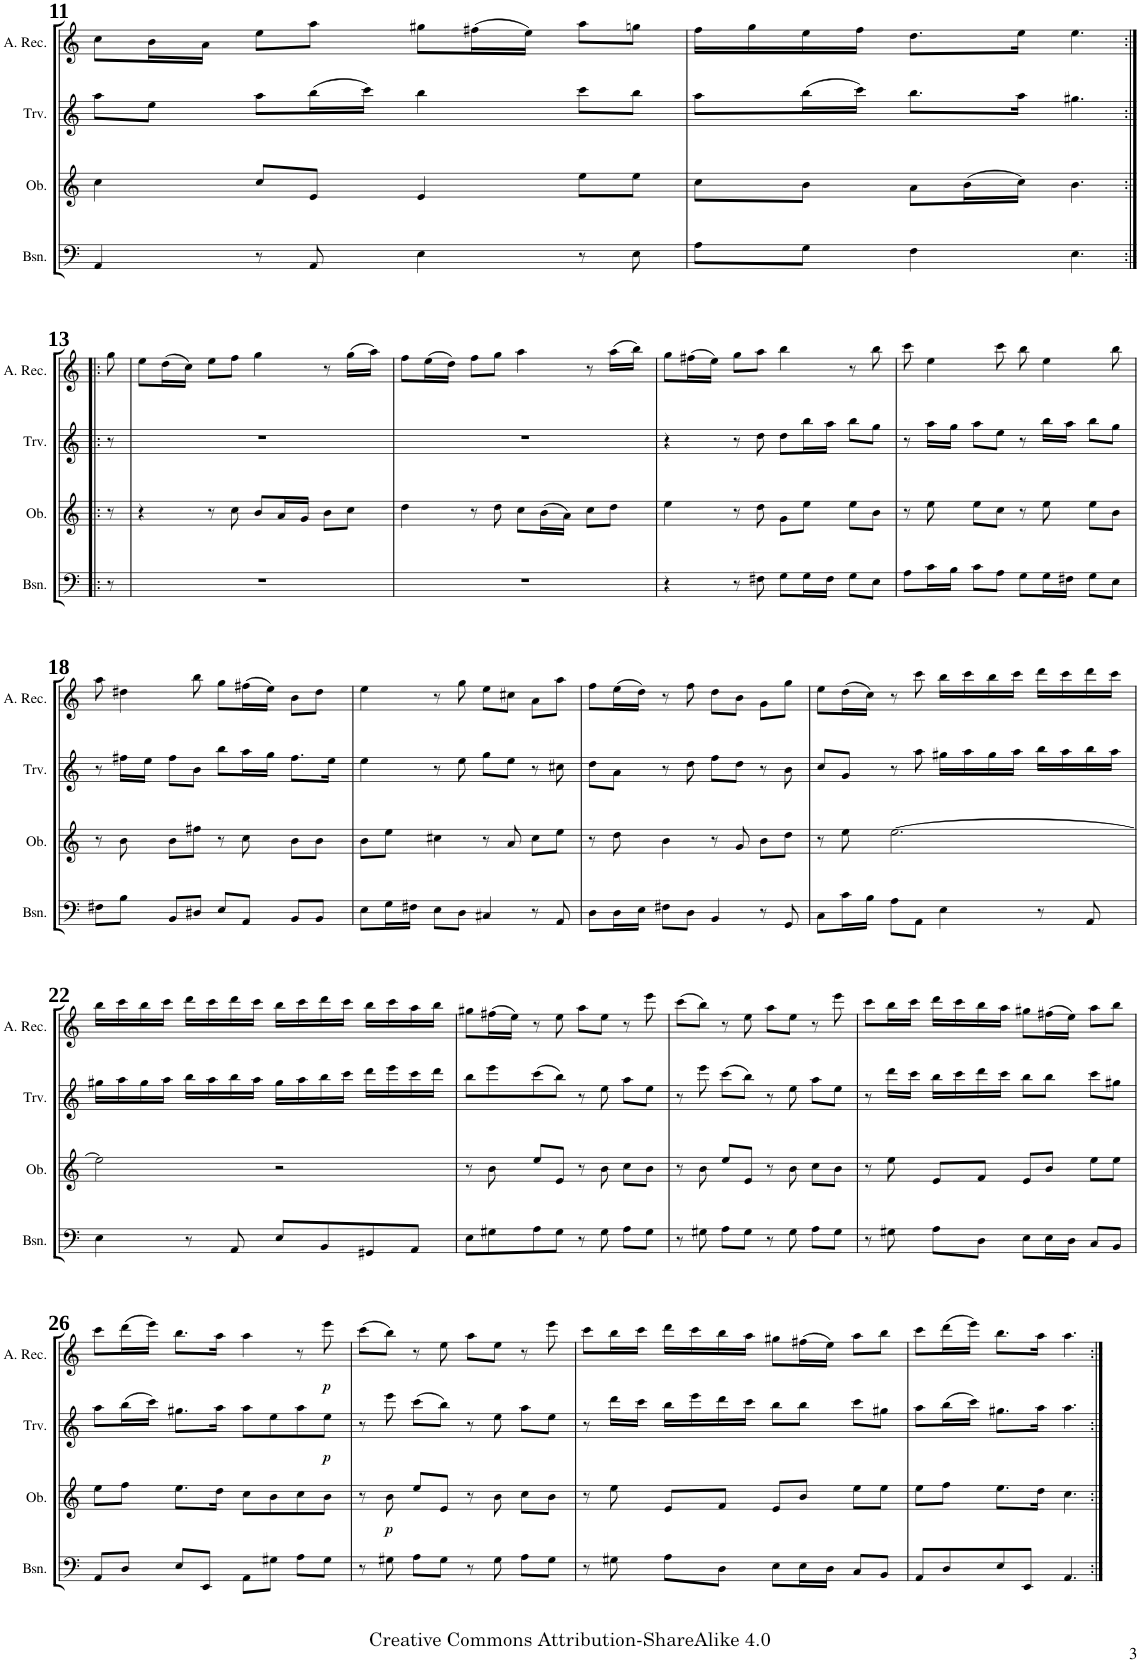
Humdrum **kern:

**kern	**kern	**dynam	**kern	**dynam	**kern	**dynam
*part4	*part3	*part3	*part2	*part2	*part1	*part1
*staff4	*staff3	*staff3	*staff2	*staff2	*staff1	*staff1
*I"Fagott	*I"Oboe	*	*I"Traverso	*	*I"Alto Recorder	*
*	*I'Ob.	*	*I'Trv.	*	*I'A. Rec.	*
!!LO:PB:g=z
*clefF4	*clefG2	*	*clefG2	*	*clefG2	*
*k[]	*k[]	*	*k[]	*	*k[]	*
*M4/4	*M4/4	*	*M4/4	*	*M4/4	*
*met(c)	*met(c)	*	*met(c)	*	*met(c)	*
=11	=11	=11	=11	=11	=11	=11
4AA/	4cc\	.	8aa\L	.	8cc\L	.
.	.	.	8ee\J	.	16b\L	.
.	.	.	.	.	16a\JJ	.
8r	8cc/L	.	8aa\L	.	8ee\L	.
8AA/	8e/J	.	(16bb\L	.	8aa\J	.
.	.	.	16ccc\JJ)	.	.	.
4E\	4e/	.	4bb\	.	8gg#X\L	.
.	.	.	.	.	(16ff#X\L	.
.	.	.	.	.	16ee\JJ)	.
8r	8ee\L	.	8ccc\L	.	8aa\L	.
8E\	8ee\J	.	8bb\J	.	8ggn\J	.
=12	=12	=12	=12	=12	=12	=12
8A\L	8cc\L	.	8aa\L	.	16ff\LL	.
.	.	.	.	.	16gg\	.
8G\J	8b\J	.	(16bb\L	.	16ee\	.
.	.	.	16ccc\JJ)	.	16ff\JJ	.
4F\	8a\L	.	8.bb\L	.	8.dd\L	.
.	(16b\L	.	.	.	.	.
.	16cc\JJ)	.	16aa\Jk	.	16ee\Jk	.
4.E\	4.b\	.	4.gg#X\	.	4.ee\	.
!!LO:LB:g=z
=13:|!|:	=13:|!|:	=13:|!|:	=13:|!|:	=13:|!|:	=13:|!|:	=13:|!|:
8r	8r	.	8r	.	8gg\	.
=14	=14	=14	=14	=14	=14	=14
1r	4r	.	1r	.	8ee\L	.
.	.	.	.	.	(16dd\L	.
.	.	.	.	.	16cc\JJ)	.
.	8r	.	.	.	8ee\L	.
.	8cc\	.	.	.	8ff\J	.
.	8b/L	.	.	.	4gg\	.
.	16a/L	.	.	.	.	.
.	16g/JJ	.	.	.	.	.
.	8b\L	.	.	.	8r	.
.	8cc\J	.	.	.	(16gg\LL	.
.	.	.	.	.	16aa\JJ)	.
=15	=15	=15	=15	=15	=15	=15
1r	4dd\	.	1r	.	8ff\L	.
.	.	.	.	.	(16ee\L	.
.	.	.	.	.	16dd\JJ)	.
.	8r	.	.	.	8ff\L	.
.	8dd\	.	.	.	8gg\J	.
.	8cc\L	.	.	.	4aa\	.
.	(16b\L	.	.	.	.	.
.	16a\JJ)	.	.	.	.	.
.	8cc\L	.	.	.	8r	.
.	8dd\J	.	.	.	(16aa\LL	.
.	.	.	.	.	16bb\JJ)	.
=16	=16	=16	=16	=16	=16	=16
4r	4ee\	.	4r	.	8gg\L	.
.	.	.	.	.	(16ff#X\L	.
.	.	.	.	.	16ee\JJ)	.
8r	8r	.	8r	.	8gg\L	.
8F#X\	8dd\	.	8dd\	.	8aa\J	.
8G\L	8g\L	.	8dd\L	.	4bb\	.
16G\L	8ee\J	.	16bb\L	.	.	.
16F#\JJ	.	.	16aa\JJ	.	.	.
8G\L	8ee\L	.	8bb\L	.	8r	.
8E\J	8b\J	.	8gg\J	.	8bb\	.
=17	=17	=17	=17	=17	=17	=17
8A\L	8r	.	8r	.	8ccc\	.
16c\L	8ee\	.	16aa\LL	.	4ee\	.
16B\JJ	.	.	16gg\JJ	.	.	.
8c\L	8ee\L	.	8aa\L	.	.	.
8A\J	8cc\J	.	8ee\J	.	8ccc\	.
8G\L	8r	.	8r	.	8bb\	.
16G\L	8ee\	.	16bb\LL	.	4ee\	.
16F#X\JJ	.	.	16aa\JJ	.	.	.
8G\L	8ee\L	.	8bb\L	.	.	.
8E\J	8b\J	.	8gg\J	.	8bb\	.
!!LO:LB:g=z
=18	=18	=18	=18	=18	=18	=18
8F#X\L	8r	.	8r	.	8aa\	.
8B\J	8b\	.	16ff#X\LL	.	4dd#X\	.
.	.	.	16ee\JJ	.	.	.
8BB/L	8b\L	.	8ff#\L	.	.	.
8D#X/J	8ff#X\J	.	8b\J	.	8bb\	.
8E/L	8r	.	8bb\L	.	8gg\L	.
8AA/J	8cc\	.	16aa\L	.	(16ff#X\L	.
.	.	.	16gg\JJ	.	16ee\JJ)	.
8BB/L	8b\L	.	8.ff#\L	.	8b\L	.
8BB/J	8b\J	.	.	.	8dd#\J	.
.	.	.	16ee\Jk	.	.	.
=19	=19	=19	=19	=19	=19	=19
8E\L	8b\L	.	4ee\	.	4ee\	.
16G\L	8ee\J	.	.	.	.	.
16F#X\JJ	.	.	.	.	.	.
8E\L	4cc#X\	.	8r	.	8r	.
8D\J	.	.	8ee\	.	8gg\	.
4C#X/	8r	.	8gg\L	.	8ee\L	.
.	8a/	.	8ee\J	.	8cc#X\J	.
8r	8cc#\L	.	8r	.	8a\L	.
8AA/	8ee\J	.	8cc#X\	.	8aa\J	.
=20	=20	=20	=20	=20	=20	=20
8D\L	8r	.	8dd\L	.	8ff\L	.
16D\L	8dd\	.	8a\J	.	(16ee\L	.
16E\JJ	.	.	.	.	16dd\JJ)	.
8F#X\L	4b\	.	8r	.	8r	.
8D\J	.	.	8dd\	.	8ff\	.
4BB/	8r	.	8ff\L	.	8dd\L	.
.	8g/	.	8dd\J	.	8b\J	.
8r	8b\L	.	8r	.	8g\L	.
8GG/	8dd\J	.	8b\	.	8gg\J	.
=21	=21	=21	=21	=21	=21	=21
*k[]	*	*	*	*	*	*
8C\L	8r	.	8cc/L	.	8ee\L	.
16c\L	8ee\	.	8g/J	.	(16dd\L	.
16B\JJ	.	.	.	.	16cc\JJ)	.
8A\L	[2.ee\	.	8r	.	8r	.
8AA\J	.	.	8aa\	.	8ccc\	.
4E\	.	.	16gg#X\LL	.	16bb\LL	.
.	.	.	16aa\	.	16ccc\	.
.	.	.	16gg#\	.	16bb\	.
.	.	.	16aa\JJ	.	16ccc\JJ	.
8r	.	.	16bb\LL	.	16ddd\LL	.
.	.	.	16aa\	.	16ccc\	.
8AA/	.	.	16bb\	.	16ddd\	.
.	.	.	16aa\JJ	.	16ccc\JJ	.
!!LO:LB:g=z
=22	=22	=22	=22	=22	=22	=22
4E\	2ee\]	.	16gg#X\LL	.	16bb\LL	.
.	.	.	16aa\	.	16ccc\	.
.	.	.	16gg#\	.	16bb\	.
.	.	.	16aa\JJ	.	16ccc\JJ	.
8r	.	.	16bb\LL	.	16ddd\LL	.
.	.	.	16aa\	.	16ccc\	.
8AA/	.	.	16bb\	.	16ddd\	.
.	.	.	16aa\JJ	.	16ccc\JJ	.
8E/L	2r	.	16gg#\LL	.	16bb\LL	.
.	.	.	16aa\	.	16ccc\	.
8BB/	.	.	16bb\	.	16ddd\	.
.	.	.	16ccc\JJ	.	16ccc\JJ	.
8GG#X/	.	.	16ddd\LL	.	16bb\LL	.
.	.	.	16eee\	.	16ccc\	.
8AA/J	.	.	16ccc\	.	16aa\	.
.	.	.	16ddd\JJ	.	16bb\JJ	.
=23	=23	=23	=23	=23	=23	=23
8E\L	8r	.	8bb\L	.	8gg#X\L	.
8G#X\	8b\	.	8eee\	.	(16ff#X\L	.
.	.	.	.	.	16ee\JJ)	.
8A\	8ee/L	.	(8ccc\	.	8r	.
8G#\J	8e/J	.	8bb\J)	.	8ee\	.
8r	8r	.	8r	.	8aa\L	.
8G#\	8b\	.	8ee\	.	8ee\J	.
8A\L	8cc\L	.	8aa\L	.	8r	.
8G#\J	8b\J	.	8ee\J	.	8eee\	.
=24	=24	=24	=24	=24	=24	=24
8r	8r	.	8r	.	(8ccc\L	.
8G#X\	8b\	.	8eee\	.	8bb\J)	.
8A\L	8ee/L	.	(8ccc\L	.	8r	.
8G#\J	8e/J	.	8bb\J)	.	8ee\	.
8r	8r	.	8r	.	8aa\L	.
8G#\	8b\	.	8ee\	.	8ee\J	.
8A\L	8cc\L	.	8aa\L	.	8r	.
8G#\J	8b\J	.	8ee\J	.	8eee\	.
=25	=25	=25	=25	=25	=25	=25
8r	8r	.	8r	.	8ccc\L	.
8G#X\	8ee\	.	16ddd\LL	.	16bb\L	.
.	.	.	16ccc\JJ	.	16ccc\JJ	.
8A\L	8e/L	.	16bb\LL	.	16ddd\LL	.
.	.	.	16ccc\	.	16ccc\	.
8D\J	8f/J	.	16ddd\	.	16bb\	.
.	.	.	16ccc\JJ	.	16aa\JJ	.
8E\L	8e/L	.	8bb\L	.	8gg#X\L	.
16E\L	8b/J	.	8bb\J	.	(16ff#X\L	.
16D\JJ	.	.	.	.	16ee\JJ)	.
8C/L	8ee\L	.	8ccc\L	.	8aa\L	.
8BB/J	8ee\J	.	8gg#X\J	.	8bb\J	.
!!LO:LB:g=z
=26	=26	=26	=26	=26	=26	=26
8AA/L	8ee\L	.	8aa\L	.	8ccc\L	.
8D/J	8ff\J	.	(16bb\L	.	(16ddd\L	.
.	.	.	16ccc\JJ)	.	16eee\JJ)	.
8E/L	8.ee\L	.	8.gg#X\L	.	8.bb\L	.
8EE/J	.	.	.	.	.	.
.	16dd\Jk	.	16aa\Jk	.	16aa\Jk	.
8AA\L	8cc\L	.	8aa\L	.	4aa\	.
8G#X\J	8b\	.	8ee\	.	.	.
8A\L	8cc\	.	8aa\	.	8r	.
!	!	!	!	!LO:DY:b	!	!LO:DY:b
8G#\J	8b\J	.	8ee\J	p	8eee\	p
=27	=27	=27	=27	=27	=27	=27
8r	8r	.	8r	.	(8ccc\L	.
!	!	!LO:DY:b	!	!	!	!
8G#X\	8b\	p	8eee\	.	8bb\J)	.
8A\L	8ee/L	.	(8ccc\L	.	8r	.
8G#\J	8e/J	.	8bb\J)	.	8ee\	.
8r	8r	.	8r	.	8aa\L	.
8G#\	8b\	.	8ee\	.	8ee\J	.
8A\L	8cc\L	.	8aa\L	.	8r	.
8G#\J	8b\J	.	8ee\J	.	8eee\	.
=28	=28	=28	=28	=28	=28	=28
8r	8r	.	8r	.	8ccc\L	.
8G#X\	8ee\	.	16ddd\LL	.	16bb\L	.
.	.	.	16ccc\JJ	.	16ccc\JJ	.
8A\L	8e/L	.	16bb\LL	.	16ddd\LL	.
.	.	.	16eee\	.	16ccc\	.
8D\J	8f/J	.	16ddd\	.	16bb\	.
.	.	.	16ccc\JJ	.	16aa\JJ	.
8E\L	8e/L	.	8bb\L	.	8gg#X\L	.
16E\L	8b/J	.	8bb\J	.	(16ff#X\L	.
16D\JJ	.	.	.	.	16ee\JJ)	.
8C/L	8ee\L	.	8ccc\L	.	8aa\L	.
8BB/J	8ee\J	.	8gg#X\J	.	8bb\J	.
=29	=29	=29	=29	=29	=29	=29
8AA/L	8ee\L	.	8aa\L	.	8ccc\L	.
8D/	8ff\J	.	(16bb\L	.	(16ddd\L	.
.	.	.	16ccc\JJ)	.	16eee\JJ)	.
8E/	8.ee\L	.	8.gg#X\L	.	8.bb\L	.
8EE/J	.	.	.	.	.	.
.	16dd\Jk	.	16aa\Jk	.	16aa\Jk	.
4.AA/	4.cc\	.	4.aa\	.	4.aa\	.
=30:|!	=30:|!	=30:|!	=30:|!	=30:|!	=30:|!	=30:|!
64r	64r	.	64r	.	64r	.
=-	=-	=-	=-	=-	=-	=-
*-	*-	*-	*-	*-	*-	*-
